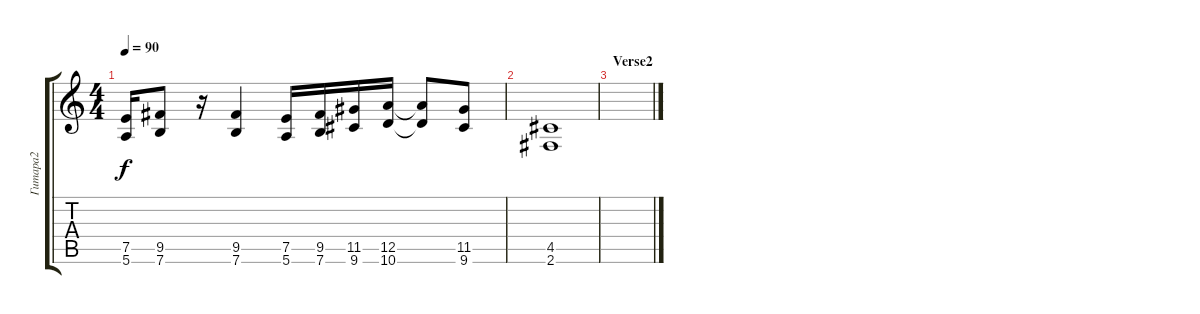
\track ("Гитара2" "Гитара2") {instrument distortionguitar}
\staff {score tabs}
\tuning (E4 B3 G3 D3 A2 E2) {hide}
\ts (4 4)
\tempo 90
\clef g2
\ks c
(7.5 5.6).16{dy f} (9.5 7.6).8 r.16 (9.5 7.6).4 (7.5 5.6).16 (9.5 7.6).16 (11.5 9.6).16 (12.5 10.6).16 (12.5{t} 10.6{t}).8 (11.5 9.6).8 |
(4.5 2.6).1 |
\section ("" "Verse2")
